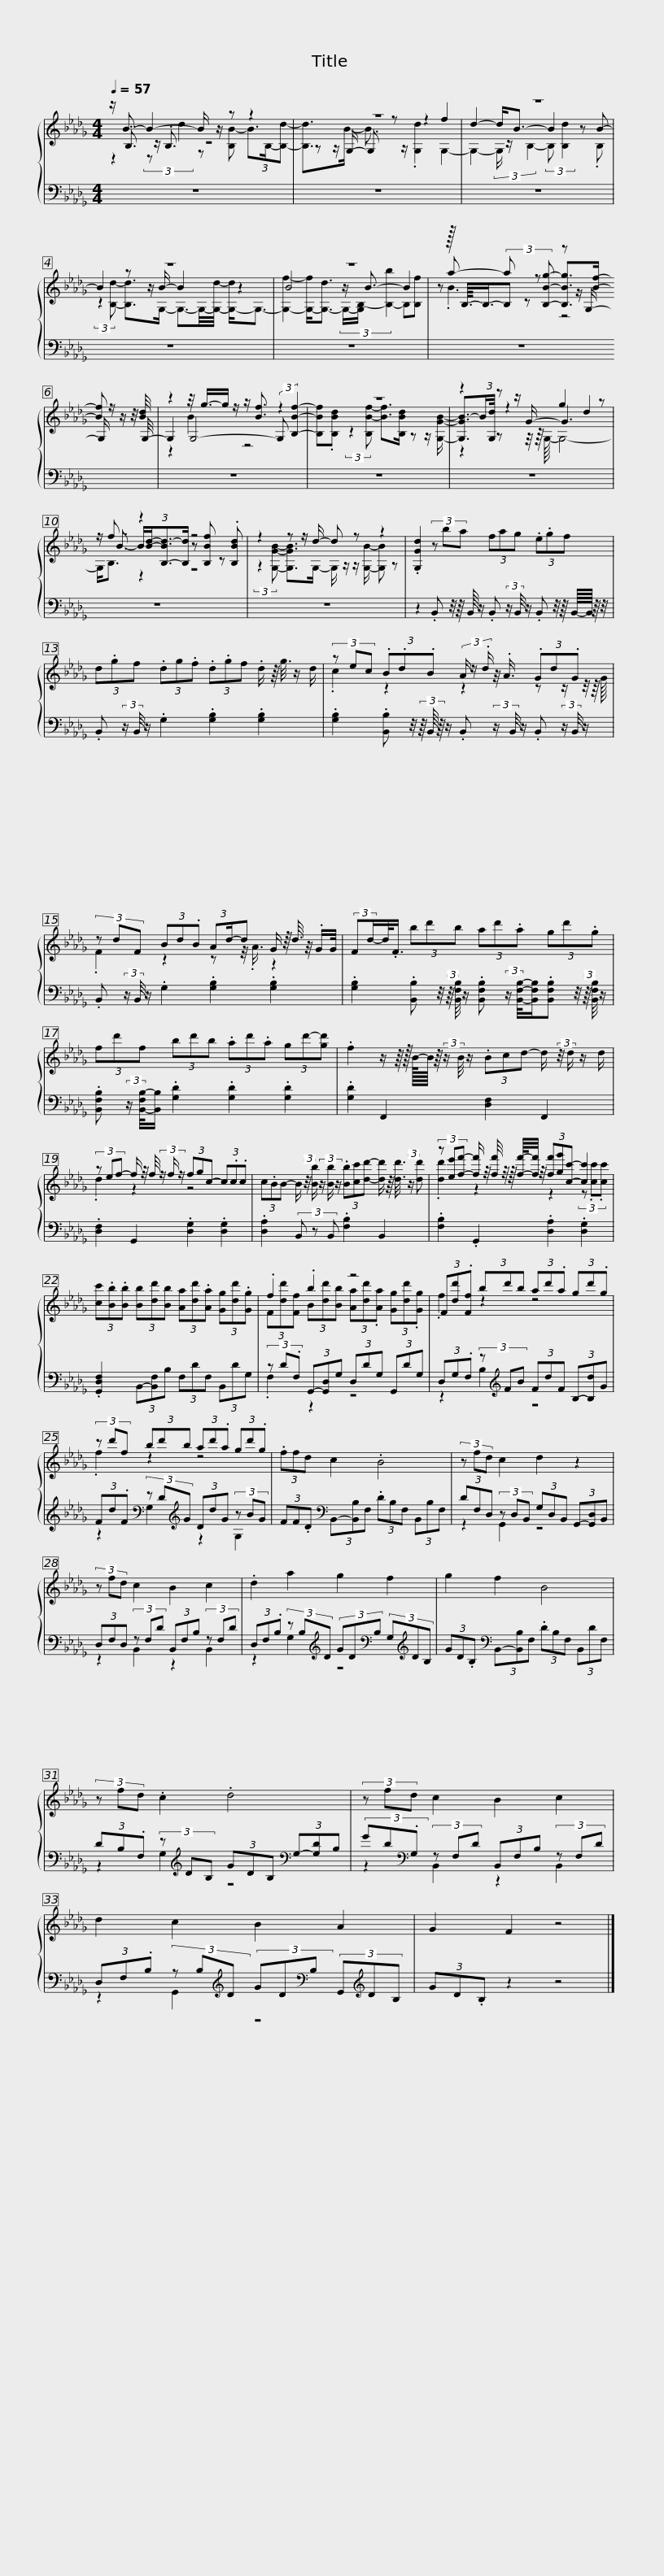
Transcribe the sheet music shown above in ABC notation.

X:1
%%score { ( 1 2 3 ) | ( 4 5 ) }
L:1/8
Q:1/4=57
M:4/4
I:linebreak $
K:Db
V:1 treble
V:2 treble
V:3 treble
V:4 bass
V:5 bass
V:1
 z/ B3/2- B2- B/ z/ z z2 | z8 | z8 |$ z8 | z8 |$ %5
 z z/16 B,3/16-B,3/4-B, z z z/ G,/- G,/ z/ z/ z/4 [Bd]/4 | z2 z/4 g3/4-g/ z/ z/ [Bf]3/2 z2 |$ z8 | z2 z z/ G/- G3 z | z/ f3/2 z2 z4 |$ %10
 z2 z z/ d/- d z z2 | .[G,Gd]2 (3z ba (3fag (3.e.gf |$ (3d.gf (3.dg.f (3.d.gf .d/ z/8 g3/8 z/ d/ | (3z ec (3.B.d.B (3A/ z/ .d/ z/4 .A3/4 (3.Gd.G |$ (3z dF (3Bd.B (3:2:2Ad/-d G/ z/8 d3/8 z/4 .G/G/4 | %15
 (3:2:2Fd/-d/<.F/ (3bd'b (3ad'.a (3gd'.g |$ (3fd'f (3bd'b (3.ad'.a (3gd'-[gd'] | .f2 z/ z/8 z/16 B/16-B/8 z/8 (3:2:2z/ B/4 z/ (3.Bcd- d/ (3:2:2z/4 d/ z/ d/ |$ (3z ef- f/ z/4 f/4 (3z/ f/ z/ (3fgc- (3c.c.c | (3c.BB- B/ (3:2:2z/4 [Bb]/ (3z/ [Bb]/ z/ (3.[Bb][cc'][dd']- [dd']/ z/8 [dd']3/8 (3:2:2z/ [dd'] |$ %20
 (3z [ee'][ff']- [ff']/ z/4 [ff']/4 z/4 z/8 [ff']/8-[ff']/4 z/4 (3[ff'][gg'][cc']- [cc']2 | (3[cc'].[Bb].[Bb] (3[Bb][dd'][Bb] (3[Aa][dd'].[Aa] (3[Gg][dd'].[Gg] |$ .f2 .b2 z4 | (3F[dd'].[Ff] (3bd'b (3ad'.a (3gd'.g |$ (3z d'f (3bd'b (3ad'.a (3gd'.g | %25
 (3.ffd c2 .B4 | (3z fd c2 d2 z2 |$ (3z fd c2 B2 c2 | .d2 a2 g2 f2 | g2 f2 B4 |$ %30
 (3z fd .c2 .d4 | (3z fd c2 B2 c2 |$ d2 c2 B2 A2 | G2 F2 z4 |] %34
V:2
 z/ .B,3/2 z/ .B,3/2 z4 | z z/ G,/- G, z z2 f2 | d2- d<B- B2 z B- |$ B2 z z/ B/- B2 z2 | B4 z/ B3/2- B2 |$ %5
 z a- (3a z [B,Bg]- [B,Bg]>[Bf]- [Bf] z/ z/4 G,/4- | G,2 G,4- (3:2:2G, [B,Bf]2- |$ [B,Bf].[B,Bd] (3:2:2z2 [B,B-f-] [Bf]>[B,Bd] z z/ [G,GB]/- | [G,GB-]3/2(3:2:2B/[G,d]/4 z2 g2 d2 | z/ B3/2- (3:2:4B/[Bd]/-[B,-Bd-]3/2[B,d]/ z [B,Bf] z .[B,Bd] |$ %10
 (3:2:2z2 [G,GB]- [G,GB]>G,- G,/ z/ z/ [G,B]/- [G,B] z | x8 |$ x8 | .c2 z2 z2 z z/ z/4 z/8 G/8 |$ .F2 z2 z z/4 .A3/4 z2 | %15
 x8 |$ x8 | x8 |$ .d2 z2 z4 | x8 |$ %20
 .[dd']2 z2 z2 (3z .[cc'].[cc'] | x8 |$ (3F[dd'][Ff] (3B[dd'][Bb] (3[Aa][dd'].[Aa] (3[Gg][dd'].[Gg] | .f2 z2 z4 |$ .f2 z2 z4 | %25
 x8 | x8 |$ x8 | x8 | x8 |$ %30
 x8 | x8 |$ x8 | x8 |] %34
V:3
 z2 (3:2:2z d2 z [B,B-] (3B3/2B,/-[B,d]- | [B,d]>B- B3/2 z/ .[G,d]2 G,2- | G,2- (3G,/ z/ B,2- (3:2:2B, [B,d]2 z .B, |$ (3:2:2z2 [B,d]- [B,d]>G,- G,3/2-G,/4-[G,d]/4- [G,-d]<G,- | [G,f]2- [G,-f]<[G,-d] (3G,/-[G,B,-]/ [B,-b]2 B,[B,f] |$ %5
 z .B3 z4 | z2 B2 z4 |$ x8 | z2 z z/ z/4 z/8 G,/8- G,4- | G,<B, z2 z4 |$ %10
 x8 | x8 |$ x8 | x8 |$ x8 | %15
 x8 |$ x8 | x8 |$ x8 | x8 |$ %20
 x8 | x8 |$ x8 | x8 |$ x8 | %25
 x8 | x8 |$ x8 | x8 | x8 |$ %30
 x8 | x8 |$ x8 | x8 |] %34
V:4
 z8 | z8 | z8 |$ z8 | z8 |$ %5
 z8 | z8 |$ z8 | z8 | z8 |$ %10
 z8 | z2 .B,, z/4 z/8 B,,/8 z/ .B,, (3:2:2z/ B,,/4 z/ .B,, z/4 z/8 B,,/8-B,,/8 z/8 z/4 |$ .B,, (3:2:2z/ B,,/4 z/ .G,2 .[G,B,]2 .[G,B,]2 | .[G,B,]2 .[B,,B,] z/4 (3z/8 B,,/8 z/8 z/ .B,, (3:2:2z/ B,,/4 z/ .B,, (3:2:2z/ B,,/4 z/ |$ .B,, (3:2:2z/ B,,/4 z/ .G,2 .[G,B,]2 .[G,B,]2 | %15
 .[G,B,]2 .[B,,B,] z/4 (3:2:2z/8 [B,,F,B,]/4 z/ .[B,,F,B,] (3:2:2z/ [B,,F,B,]/4-[B,,F,B,]/.[B,,F,B,] z/4 (3:2:2z/8 [B,,F,B,]/4 z/ |$ .[B,,F,B,] (3:2:2z/ [B,,-F,B,-]/4[B,,B,]/ .[G,D]2 .[G,D]2 .[G,D]2 | .[G,D]2 F,,2 [D,F,]2 F,,2 |$ .[D,F,]2 G,,2 .[D,G,]2 .[D,G,]2 | .[D,A,]2 (3B,, z B,, .[F,B,]2 B,,2 |$ %20
 .[F,B,]2 .G,,2 .[D,A,]2 .[D,G,]2 | .[G,,D,F,]2 (3B,,-[B,,F,]B, (3F,DF, (3B,,DG, |$ (3z D.F, (3G,,-[G,,D,]G, (3D,DG, (3G,,DG, | (3D,G,.F, (3z[K:treble] FB (3FdF (3B,-[B,d]G |$ (3Fd.F[K:bass] (3z D[K:treble]G (3DdG (3z BG | %25
 (3FF.D[K:bass] (3B,,-[B,,B,]F, (3.DB,F, (3B,,B,F, | (3DF,D, (3z D,B,, (3G,D,B,, (3G,,-[G,,D,]B,, |$ (3D,F,D, (3z F,D (3B,,F,B, (3z F,D | (3D,F,.B, (3z B,[K:treble]D (3GD[K:bass]B, (3G,[K:treble]DB, | (3GD.B,[K:bass] (3B,,-[B,,B,]F, (3.DB,F, (3B,,DF, |$ %30
 (3DB,.F, (3z[K:treble] DB, (3GDB,[K:bass] (3G,-[G,D]B, | (3GD[K:bass].G, (3z F,D (3B,,F,B, (3z F,D |$ (3D,F,.B, (3z B,[K:treble]D (3GD[K:bass]B, (3G,,[K:treble]DB, | (3GD.B, z2 z4 |] %34
V:5
 x8 | x8 | x8 |$ x8 | x8 |$ %5
 x8 | x8 |$ x8 | x8 | x8 |$ %10
 x8 | x8 |$ x8 | x8 |$ x8 | %15
 x8 |$ x8 | x8 |$ x8 | x8 |$ %20
 x8 | x8 |$ .F,2 z2 z4 | z2 B,2[K:treble] z4 |$ z2[K:bass] G,2[K:treble] z2 G,2 | %25
 x2[K:bass] x6 | z2 G,,2 z4 |$ z2 B,,2 z2 B,,2 | z2 G,2[K:treble] z4[K:bass][K:treble] | x2[K:bass] x6 |$ %30
 z2 G,2[K:treble] z4[K:bass] | z2[K:bass] B,,2 z2 B,,2 |$ z2 G,,2[K:treble] z4[K:bass][K:treble] | x8 |] %34
